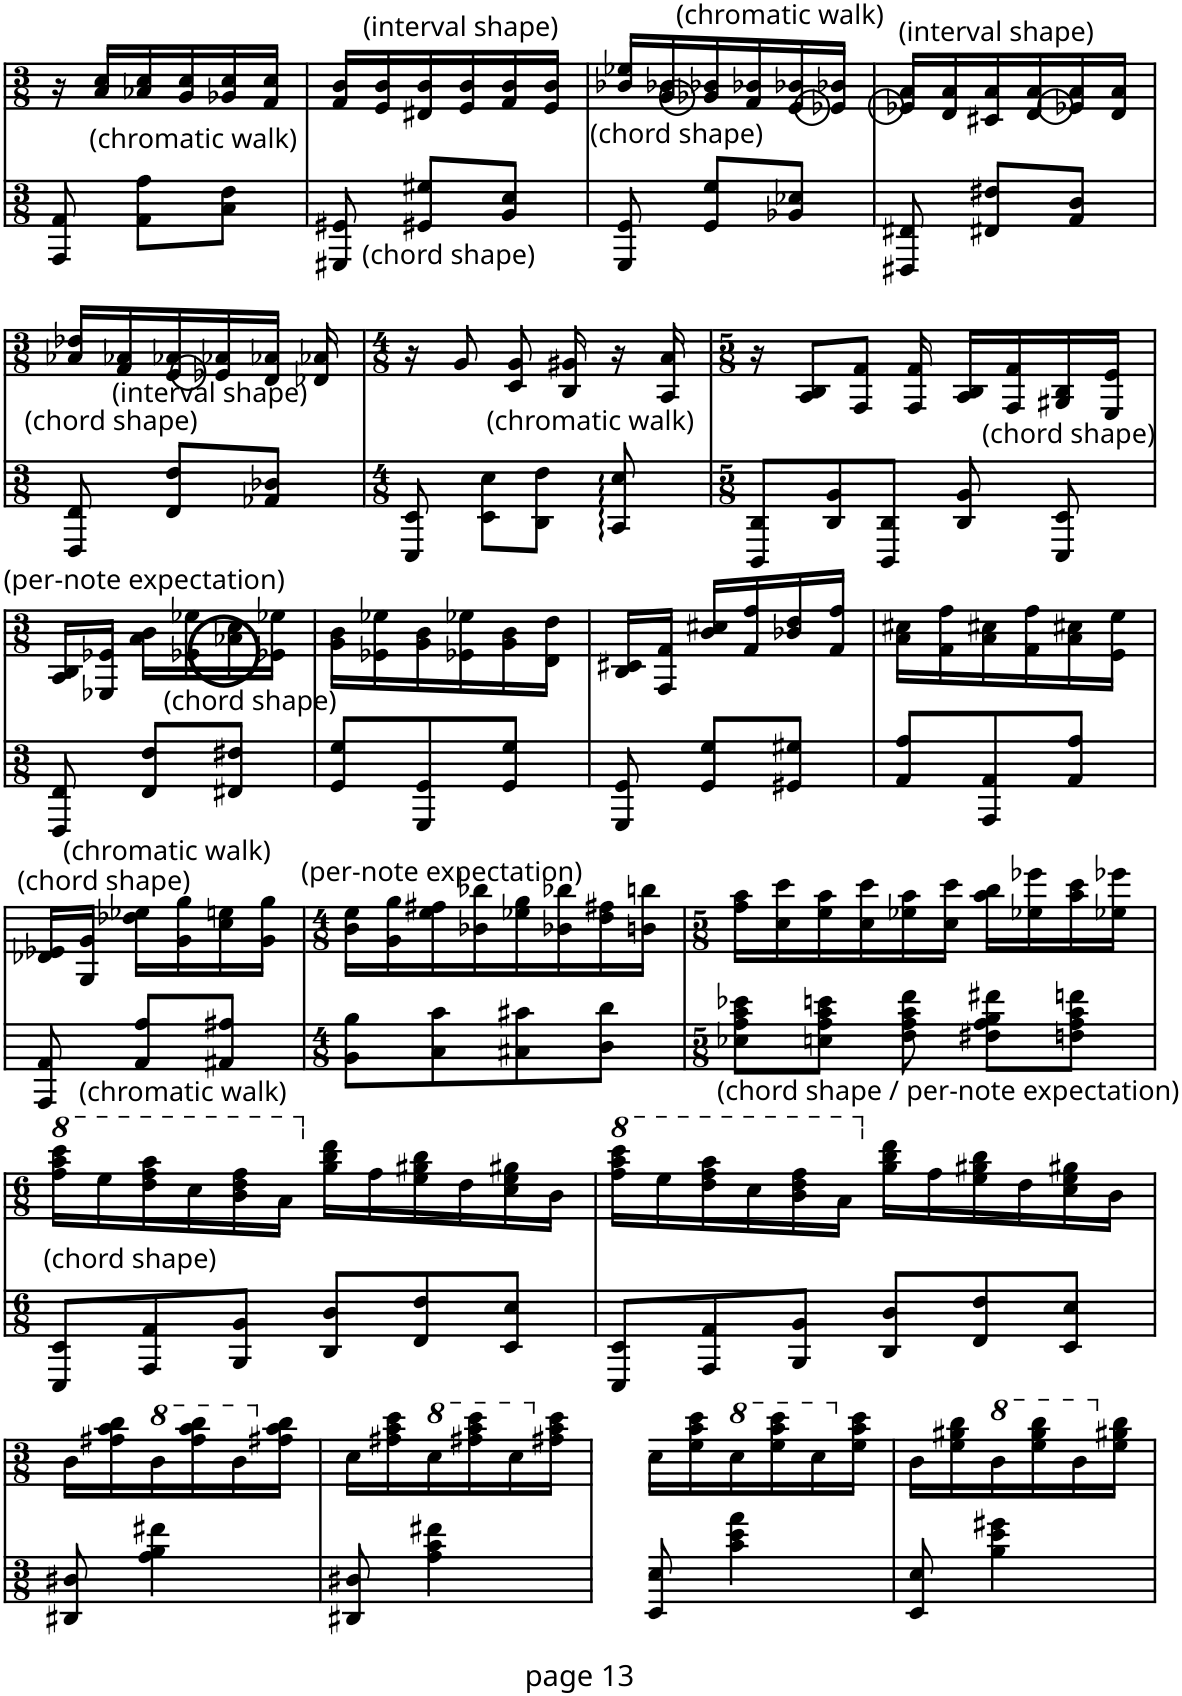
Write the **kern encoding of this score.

**kern	**kern
*part1	*part1
*staff2	*staff1
*I"Piano	*
*I'Pno.	*
!!LO:PB:g=z
*clefF4	*clefG2
*k[]	*k[]
*M3/8	*M3/8
=306	=306
8AAA/ 8AA/	16r
.	16a/ 16cc/LL
!	!LO:TX:b:t=(chromatic walk)
8AA\ 8A\L	16a-X/ 16cc/
.	16g/ 16cc/
8C\ 8F\J	16g-X/ 16cc/
.	16f/ 16cc/JJ
=307	=307
!LO:TX:b:t=(chord shape)	!
8GGG#X/ 8GG#X/	16f/ 16b/LL
.	16e/ 16b/
!	!LO:TX:a:t=(interval shape)
8GG#X/ 8G#X/L	16d#X/ 16b/
.	16e/ 16b/
8BB/ 8E/J	16f/ 16b/
.	16e/ 16b/JJ
=308	=308
!	!LO:TX:b:t=(chord shape)
8GGG/ 8GG/	16b-X/ 16ee-X/LL
.	16g/ 16b-X/
!	!LO:TX:b:Bi:t=◯
!	!LO:TX:a:t=(chromatic walk)
8GG/ 8G/L	16g-X/ 16b-X/
.	16f/ 16b-X/
8BB-X/ 8E-X/J	16e/ 16b-X/
!	!LO:TX:b:Bi:t=◯
.	16e-X/ 16b-X/JJ
=309	=309
!	!LO:TX:b:Bi:t=◯
!	!LO:TX:a:t=(interval shape)
8FFF#X/ 8FF#X/	16e-X/ 16a/LL
.	16d/ 16a/
8FF#X/ 8F#X/L	16c#X/ 16a/
.	16d/ 16a/
!	!LO:TX:b:Bi:t=◯
8AA/ 8D/J	16e-X/ 16a/
.	16d/ 16a/JJ
!!LO:LB:g=z
=310	=310
*M3/8	*M3/8
!	!LO:TX:b:t=(chord shape)
8FFF/ 8FF/	16a-X/ 16dd-X/LL
.	16f/ 16a-X/
8FF/ 8F/L	16e/ 16a-X/
!	!LO:TX:b:Bi:t=◯
!	!LO:TX:b:t=(interval shape)
.	16e-X/ 16a-X/
8AA-X/ 8D-X/J	16d/ 16a-X/JJ
.	16d-X/ 16a-X/
=311	=311
*M4/8	*M4/8
8EEE/ 8EE/	16r
.	8g/
8EE\ 8E\L	.
.	8c/ 8g/
8DD\ 8F\J	.
!	!LO:TX:b:t=(chromatic walk)
.	16B/ 16g#X/
8CC/ 8E/	16r
.	16A/ 16a/
=312	=312
*M5/8	*M5/8
8DDD/ 8DD/L	16r
.	8A/ 8B/L
8DD/ 8BB/	.
.	8F/ 8f/J
8DDD/ 8DD/J	.
.	16F/ 16f/
8DD/ 8BB/	16A/ 16B/LL
.	16F/ 16f/
!	!LO:TX:b:t=(chord shape)
8EEE/ 8EE/	16G#X/ 16B/
.	16E/ 16e/JJ
!!LO:LB:g=z
=313	=313
*M3/8	*M3/8
8FFF/ 8FF/	16A/ 16B/LL
!	!LO:TX:a:t=(per-note expectation)
.	16E-X/ 16e-X/JJ
8FF/ 8F/L	16a\ 16b\LL
.	16e-X\ 16ee-X\
!	!LO:TX:b:t=(chord shape)
!	!LO:TX:b:i:t=◯
!LO:TX:b:t=(chromatic walk)	!
8FF#X/ 8F#X/J	16a-X\ 16cc\
.	16e-X\ 16ee-X\JJ
=314	=314
8GG/ 8G/L	16g\ 16b\LL
.	16e-X\ 16ee-X\
8GGG/ 8GG/	16g\ 16b\
.	16e-X\ 16ee-X\
8GG/ 8G/J	16g\ 16b\
.	16d\ 16dd\JJ
=315	=315
8GGG/ 8GG/	16B/ 16c#X/LL
.	16F/ 16f/JJ
8GG/ 8G/L	16b/ 16cc#X/LL
.	16f/ 16ff/
8GG#X/ 8G#X/J	16b-X/ 16dd/
.	16f/ 16ff/JJ
=316	=316
8AA/ 8A/L	16a\ 16cc#X\LL
.	16f\ 16ff\
8AAA/ 8AA/	16a\ 16cc#X\
.	16f\ 16ff\
8AA/ 8A/J	16a\ 16cc#X\
.	16e\ 16ee\JJ
!!LO:LB:g=z
=317	=317
!	!LO:TX:a:t=(chord shape)
8AAA/ 8AA/	16d-X/ 16e-X/LL
.	16G/ 16g/JJ
8AA/ 8A/L	16dd-X\ 16ee-X\LL
.	16g\ 16gg\
!LO:TX:b:t=(chromatic walk)	!
8AA#X/ 8A#X/J	16cc\ 16een\
.	16g\ 16gg\JJ
=318	=318
*M4/8	*M4/8
8BB\ 8B\L	16b\ 16ee\LL
.	16g\ 16gg\
!	!LO:TX:a:t=(per-note expectation)
8C\ 8c\	16ee\ 16ff#X\
.	16b-X\ 16bb-X\
8C#X\ 8c#X\	16ee-X\ 16gg\
.	16b-X\ 16bb-X\
8D\ 8d\J	16dd\ 16ff#X\
.	16bn\ 16bbn\JJ
=319	=319
*M5/8	*M5/8
!LO:TX:b:t=(chord shape / per-note expectation)	!
8E-X\ 8A\ 8c\ 8e-X\L	16ff\ 16aa\LL
.	16cc\ 16ccc\
8En\ 8A\ 8c\ 8en\J	16ee\ 16aa\
.	16cc\ 16ccc\
8F\ 8A\ 8c\ 8f\	16ee-X\ 16aa\
.	16cc\ 16ccc\JJ
8F#X\ 8A\ 8B\ 8f#X\L	16aa\ 16bb\LL
.	16ee-X\ 16eee-X\
8Fn\ 8A\ 8c\ 8fn\J	16aa\ 16ccc\
.	16ee-X\ 16eee-X\JJ
!!LO:LB:g=z
=320	=320
*M6/8	*M6/8
*	*8va
!	!LO:TX:b:t=(chord shape)
8EEE/ 8EE/L	16fff\ 16aaa\ 16cccc\LL
.	16eee\
8AAA/ 8AA/	16ddd\ 16fff\ 16aaa\
.	16ccc\
8BBB/ 8BB/J	16bb\ 16ddd\ 16fff\
.	16aa\JJ
*	*X8va
8DD/ 8D/L	16gg\ 16bb\ 16ddd\LL
.	16ff\
8FF/ 8F/	16ee\ 16gg#X\ 16bb\
.	16dd\
8EE/ 8E/J	16cc\ 16ee\ 16gg#X\
.	16b\JJ
=321	=321
*	*8va
8EEE/ 8EE/L	16fff\ 16aaa\ 16cccc\LL
.	16eee\
8AAA/ 8AA/	16ddd\ 16fff\ 16aaa\
.	16ccc\
8BBB/ 8BB/J	16bb\ 16ddd\ 16fff\
.	16aa\JJ
*	*X8va
8DD/ 8D/L	16gg\ 16bb\ 16ddd\LL
.	16ff\
8FF/ 8F/	16ee\ 16gg#X\ 16bb\
.	16dd\
8EE/ 8E/J	16cc\ 16ee\ 16gg#X\
.	16b\JJ
!!LO:LB:g=z
=322	=322
*M3/8	*M3/8
8DD#X/ 8D#X/	16b\LL
.	16ff#X\ 16aa\ 16bb\
*	*8va
4A\ 4B\ 4f#X\	16bb\
.	16fff#\ 16aaa\ 16bbb\
.	16bb\
*	*X8va
.	16ff#X\ 16aa\ 16bb\JJ
=323	=323
8DD#X/ 8D#X/	16cc\LL
.	16ff#X\ 16aa\ 16ccc\
*	*8va
4A\ 4c\ 4f#X\	16ccc\
.	16fff#X\ 16aaa\ 16cccc\
.	16ccc\
*	*X8va
.	16ff#X\ 16aa\ 16ccc\JJ
=324	=324
8EE/ 8E/	16cc\LL
.	16ee\ 16aa\ 16ccc\
*	*8va
4c\ 4e\ 4a\	16ccc\
.	16eee\ 16aaa\ 16cccc\
.	16ccc\
*	*X8va
.	16ee\ 16aa\ 16ccc\JJ
=325	=325
8EE/ 8E/	16b\LL
.	16ee\ 16gg#X\ 16bb\
*	*8va
4B\ 4e\ 4g#X\	16bb\
.	16eee\ 16ggg#\ 16bbb\
.	16bb\
*	*X8va
.	16ee\ 16gg#X\ 16bb\JJ
=	=
*-	*-
